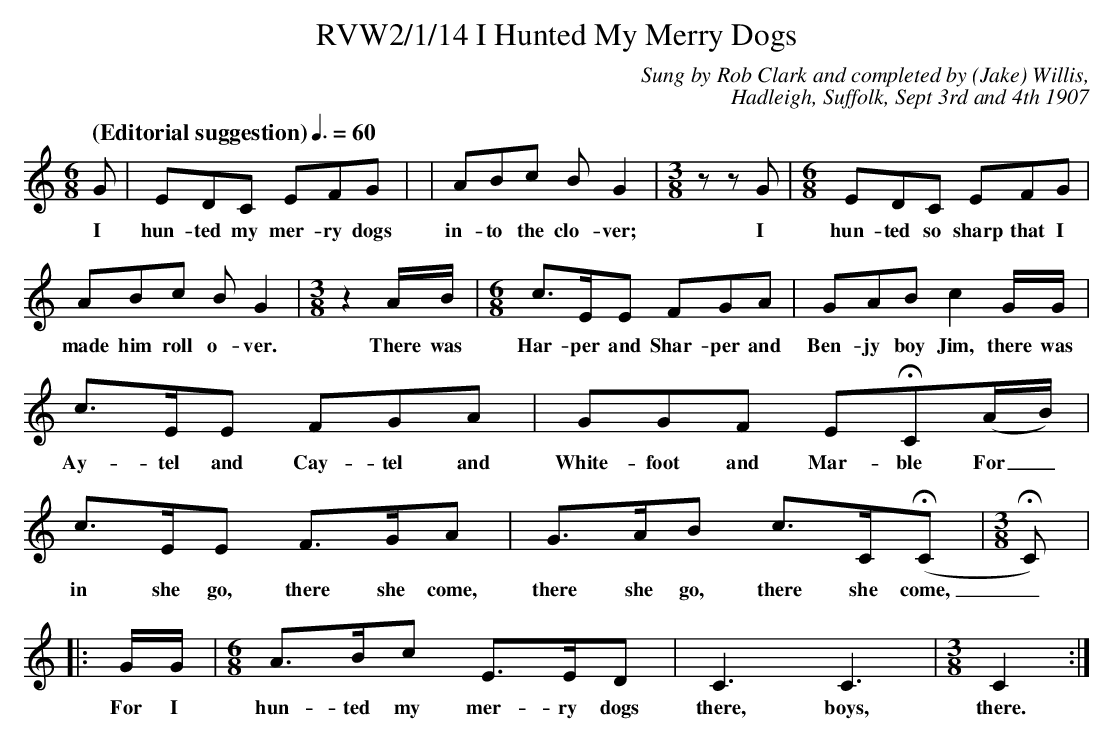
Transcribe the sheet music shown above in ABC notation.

X:1
T:RVW2/1/14 I Hunted My Merry Dogs
C:Sung by Rob Clark and completed by (Jake) Willis,
C:Hadleigh, Suffolk, Sept 3rd and 4th 1907
L:1/8
Q:"(Editorial suggestion)" 3/8=60
M:6/8
K:C
G | EDC EFG | | ABc B G2 |[M:3/8]z z G |[M:6/8]EDC EFG |
w:I hun-ted my mer-ry dogs in-to the clo-ver; I hun-ted so sharp that I
ABc B G2 |[M:3/8] z2 A/B/ | [M:6/8] c>EE FGA | GAB c2 G/G/ |
w:made him roll o-ver. There was Har-per and Shar-per and Ben-jy boy Jim, there was
c>EE FGA | GGF EHC(A/B/) |
w:Ay-tel and Cay-tel and White-foot and Mar-ble For_
c>EE F>GA | G>AB c>C(HC | [M:3/8] HC) |
w:in she go, there she come, there she go, there she come,_
|:G/G/ |[M:6/8] A>Bc E>ED | C3 C3 | [M:3/8] C2 :|]
w:For I hun-ted my mer-ry dogs there, boys, there.
